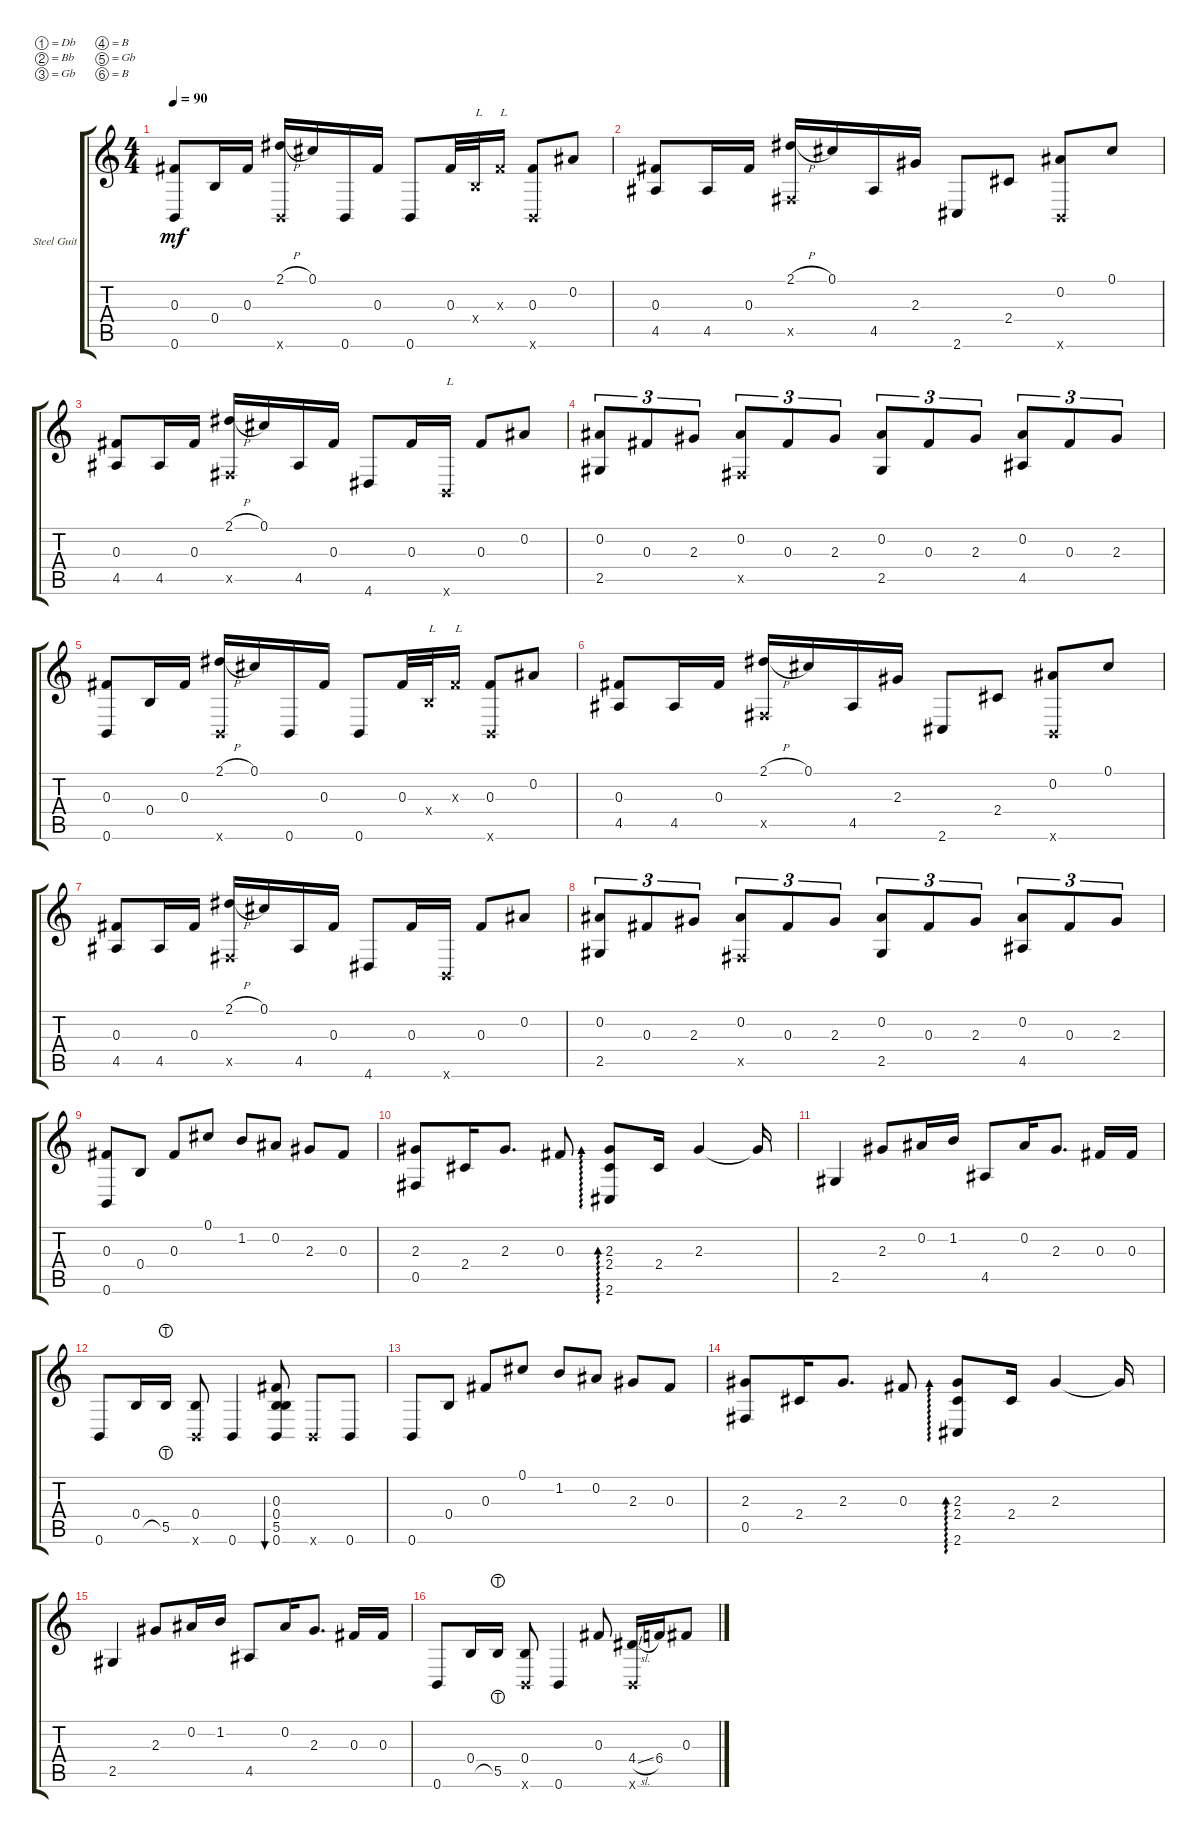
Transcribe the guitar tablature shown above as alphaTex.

\defaultSystemsLayout 4
\bracketExtendMode groupsimilarinstruments
\firstSystemTrackNameOrientation horizontal
\otherSystemsTrackNameOrientation horizontal
\track ("Steel Guitar" "Steel Guit") {instrument acousticguitarsteel}
\staff {score tabs}
\tuning (Db4 Bb3 Gb3 B2 Gb2 B1)
\ts (4 4)
\tempo 90
\clef g2
\ks c
(0.3 0.6).8{dy mf} 0.4.16 0.3.16 (2.1{h} 0.6{x}).16 0.1.16 0.6.16 0.3.16 0.6.8 0.3.32 0.4{x}.32{txt "L"} 0.3{x}.16{txt "L"} (0.6{x} 0.3).8 0.2.8 |
(4.5 0.3).8 4.5.16 0.3.16 (2.1{h} 0.5{x}).16 0.1.16 4.5.16 2.3.16 2.6.8 2.4.8 (0.2 0.6{x}).8 0.1.8 |
(4.5 0.3).8 4.5.16 0.3.16 (2.1{h} 0.5{x}).16 0.1.16 4.5.16 0.3.16 4.6.8 0.3.16 0.6{x}.16{txt "L "} 0.3.8 0.2.8 |
(0.2 2.5).8{tu (3 2)} 0.3.8{tu (3 2)} 2.3.8{tu (3 2)} (0.2 0.5{x}).8{tu (3 2)} 0.3.8{tu (3 2)} 2.3.8{tu (3 2)} (0.2 2.5).8{tu (3 2)} 0.3.8{tu (3 2)} 2.3.8{tu (3 2)} (0.2 4.5).8{tu (3 2)} 0.3.8{tu (3 2)} 2.3.8{tu (3 2)} |
(0.3 0.6).8 0.4.16 0.3.16 (2.1{h} 0.6{x}).16 0.1.16 0.6.16 0.3.16 0.6.8 0.3.32 0.4{x}.32{txt "L"} 0.3{x}.16{txt "L"} (0.6{x} 0.3).8 0.2.8 |
(4.5 0.3).8 4.5.16 0.3.16 (2.1{h} 0.5{x}).16 0.1.16 4.5.16 2.3.16 2.6.8 2.4.8 (0.2 0.6{x}).8 0.1.8 |
(4.5 0.3).8 4.5.16 0.3.16 (2.1{h} 0.5{x}).16 0.1.16 4.5.16 0.3.16 4.6.8 0.3.16 0.6{x}.16 0.3.8 0.2.8 |
(0.2 2.5).8{tu (3 2)} 0.3.8{tu (3 2)} 2.3.8{tu (3 2)} (0.2 0.5{x}).8{tu (3 2)} 0.3.8{tu (3 2)} 2.3.8{tu (3 2)} (0.2 2.5).8{tu (3 2)} 0.3.8{tu (3 2)} 2.3.8{tu (3 2)} (0.2 4.5).8{tu (3 2)} 0.3.8{tu (3 2)} 2.3.8{tu (3 2)} |
(0.6 0.3).8 0.4.8 0.3.8 0.1.8 1.2.8 0.2.8 2.3.8 0.3.8 |
(2.3 0.5).8 2.4.16 2.3.8{d} 0.3.8 (2.3 2.6 2.4).8{ad 0} 2.4.16 2.3.4 2.3{t}.16 |
2.5.4 2.3.8 0.2.16 1.2.16 4.5.8 0.2.16 2.3.8{d} 0.3.16 0.3.16 |
0.6.8 0.4.16 5.5{lht}.16 (0.4 0.6{x}).8 0.6.4 (0.3 0.4 5.5 0.6).8{bu 104} 0.6{x}.8 0.6.8 |
0.6.8 0.4.8 0.3.8 0.1.8 1.2.8 0.2.8 2.3.8 0.3.8 |
(2.3 0.5).8 2.4.16 2.3.8{d} 0.3.8 (2.3 2.6 2.4).8{ad 0} 2.4.16 2.3.4 2.3{t}.16 |
2.5.4 2.3.8 0.2.16 1.2.16 4.5.8 0.2.16 2.3.8{d} 0.3.16 0.3.16 |
0.6.8 0.4.16 5.5{lht}.16 (0.4 0.6{x}).8 0.6.4 0.3.8 (4.4{sl} 0.6{x}).16 6.4.16 0.3.8
